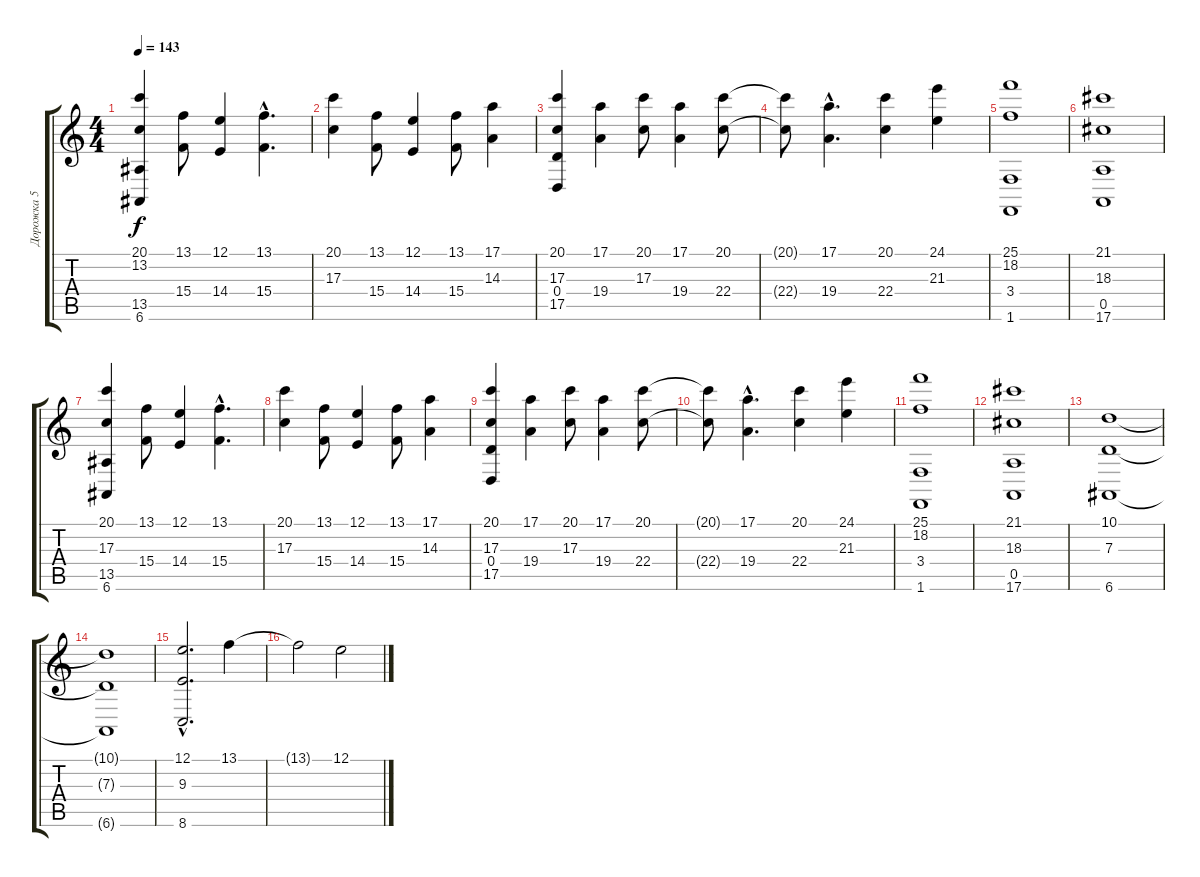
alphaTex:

\track ("Дорожка 5" "Дорожка 5") {instrument synthstrings2}
\staff {score tabs}
\tuning (E4 B3 G3 D3 A2 E2) {hide}
\ts (4 4)
\tempo 143
\clef g2
\ks c
(20.1 13.2 13.5 6.6).4{dy f} (13.1 15.4).8 (12.1 14.4).4 (13.1{hac} 15.4{hac}).4{d} |
(20.1 17.3).4 (13.1 15.4).8 (12.1 14.4).4 (13.1 15.4).8 (17.1 14.3).4 |
(20.1 17.3 0.4 17.5).4 (17.1 19.4).4 (20.1 17.3).8 (17.1 19.4).4 (20.1 22.4).8 |
(20.1{t} 22.4{t}).8 (17.1{hac} 19.4{hac}).4{d} (20.1 22.4).4 (24.1 21.3).4 |
(25.1 18.2 3.4 1.6).1 |
(21.1 18.3 0.5 17.6).1 |
(20.1 17.3 13.5 6.6).4 (13.1 15.4).8 (12.1 14.4).4 (13.1{hac} 15.4{hac}).4{d} |
(20.1 17.3).4 (13.1 15.4).8 (12.1 14.4).4 (13.1 15.4).8 (17.1 14.3).4 |
(20.1 17.3 0.4 17.5).4 (17.1 19.4).4 (20.1 17.3).8 (17.1 19.4).4 (20.1 22.4).8 |
(20.1{t} 22.4{t}).8 (17.1{hac} 19.4{hac}).4{d} (20.1 22.4).4 (24.1 21.3).4 |
(25.1 18.2 3.4 1.6).1 |
(21.1 18.3 0.5 17.6).1 |
(10.1 7.3 6.6).1 |
(10.1{t} 7.3{t} 6.6{t}).1 |
(12.1{hac} 9.3 8.6).2{d} 13.1.4 |
13.1{t}.2 12.1.2
